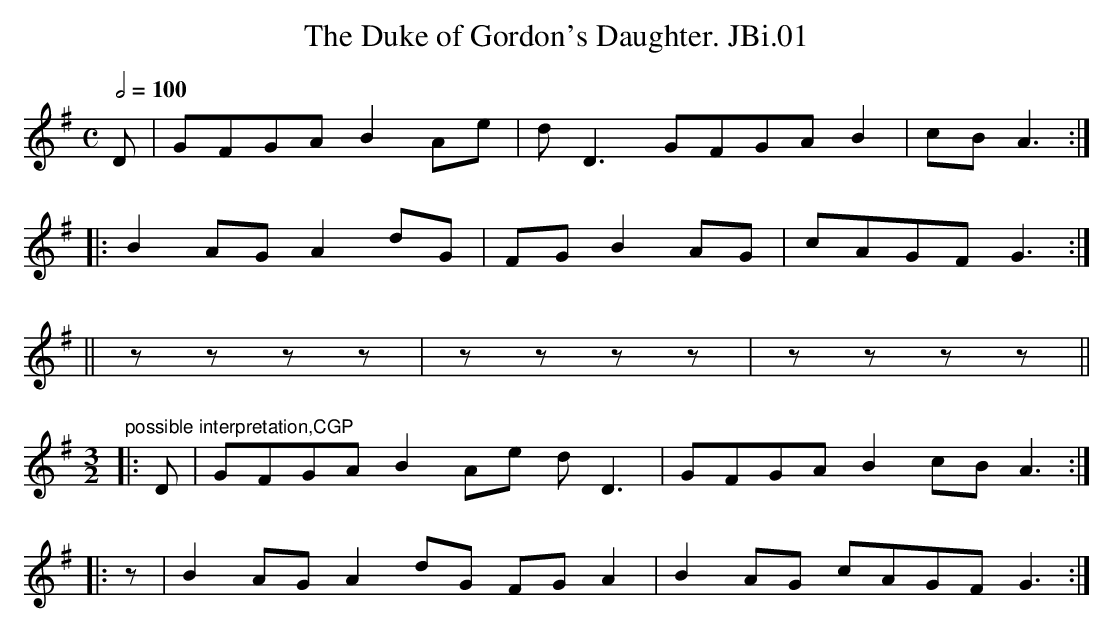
X:1
T:Duke of Gordon's Daughter. JBi.01, The
M:C
L:1/8
Q:1/2=100
K:G
D|GFGAB2Ae|dD3GFGAB2|cBA3:|
|:B2AGA2dG|FGB2AG|cAGFG3:|
||zzzz|zzzz|zzzz||
M:3/2
"^possible interpretation,CGP"\
|:D|GFGAB2Ae dD3|GFGAB2cBA3:|
|:z|B2AGA2dG FGA2|B2AG cAGFG3:|
